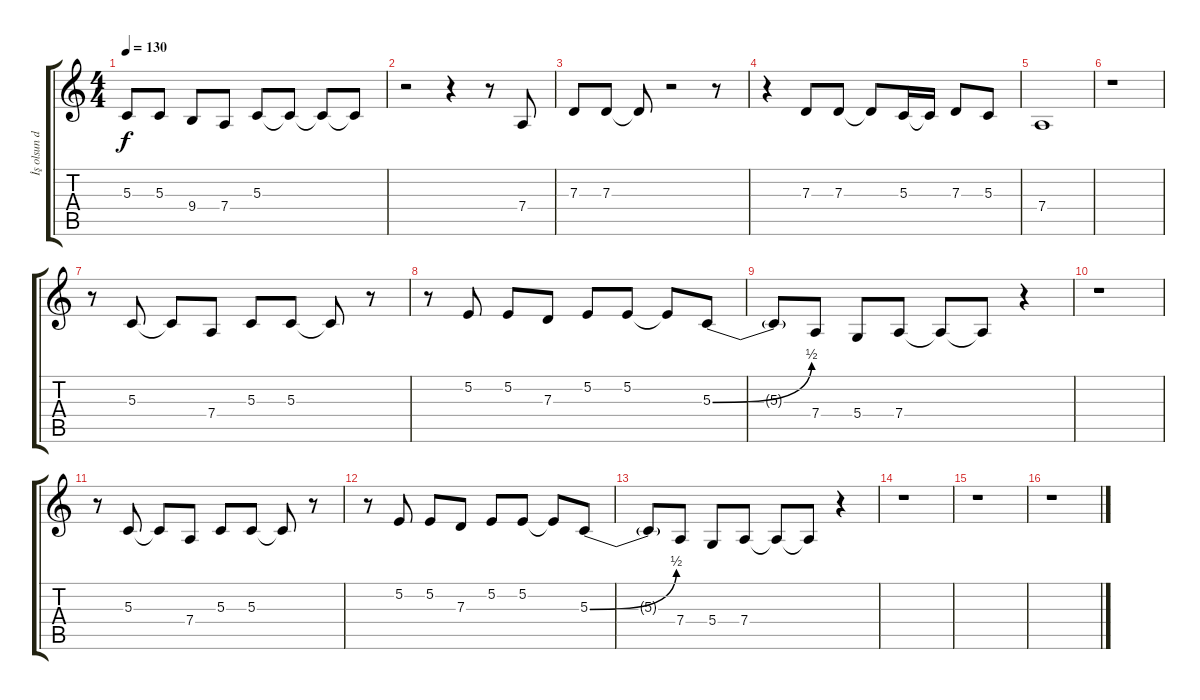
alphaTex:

\track ("İş olsun diye :)" "İş olsun d") {instrument tenorsax}
\staff {score tabs}
\tuning (E4 B3 G3 D3 A2 E2) {hide}
\ts (4 4)
\tempo 130
\clef g2
\ks c
5.3.8{dy f} 5.3.8 9.4.8 7.4.8 5.3.8 5.3{t}.8 5.3{t}.8 5.3{t}.8 |
r.2 r.4 r.8 7.4.8 |
7.3.8 7.3.8 7.3{t}.8 r.2 r.8 |
r.4 7.3.8 7.3.8 7.3{t}.8 5.3.16 5.3{t}.16 7.3.8 5.3.8 |
7.4.1 |
r.1 |
r.8 5.3.8 5.3{t}.8 7.4.8 5.3.8 5.3.8 5.3{t}.8 r.8 |
r.8 5.2.8 5.2.8 7.3.8 5.2.8 5.2.8 5.2{t}.8 5.3{be (bend 0 0 60 2)}.8 |
5.3{t}.8 7.4.8 5.4.8 7.4.8 7.4{t}.8 7.4{t}.8 r.4 |
r.1 |
r.8 5.3.8 5.3{t}.8 7.4.8 5.3.8 5.3.8 5.3{t}.8 r.8 |
r.8 5.2.8 5.2.8 7.3.8 5.2.8 5.2.8 5.2{t}.8 5.3{be (bend 0 0 60 2)}.8 |
5.3{t}.8 7.4.8 5.4.8 7.4.8 7.4{t}.8 7.4{t}.8 r.4 |
r.1 |
r.1 |
r.1
